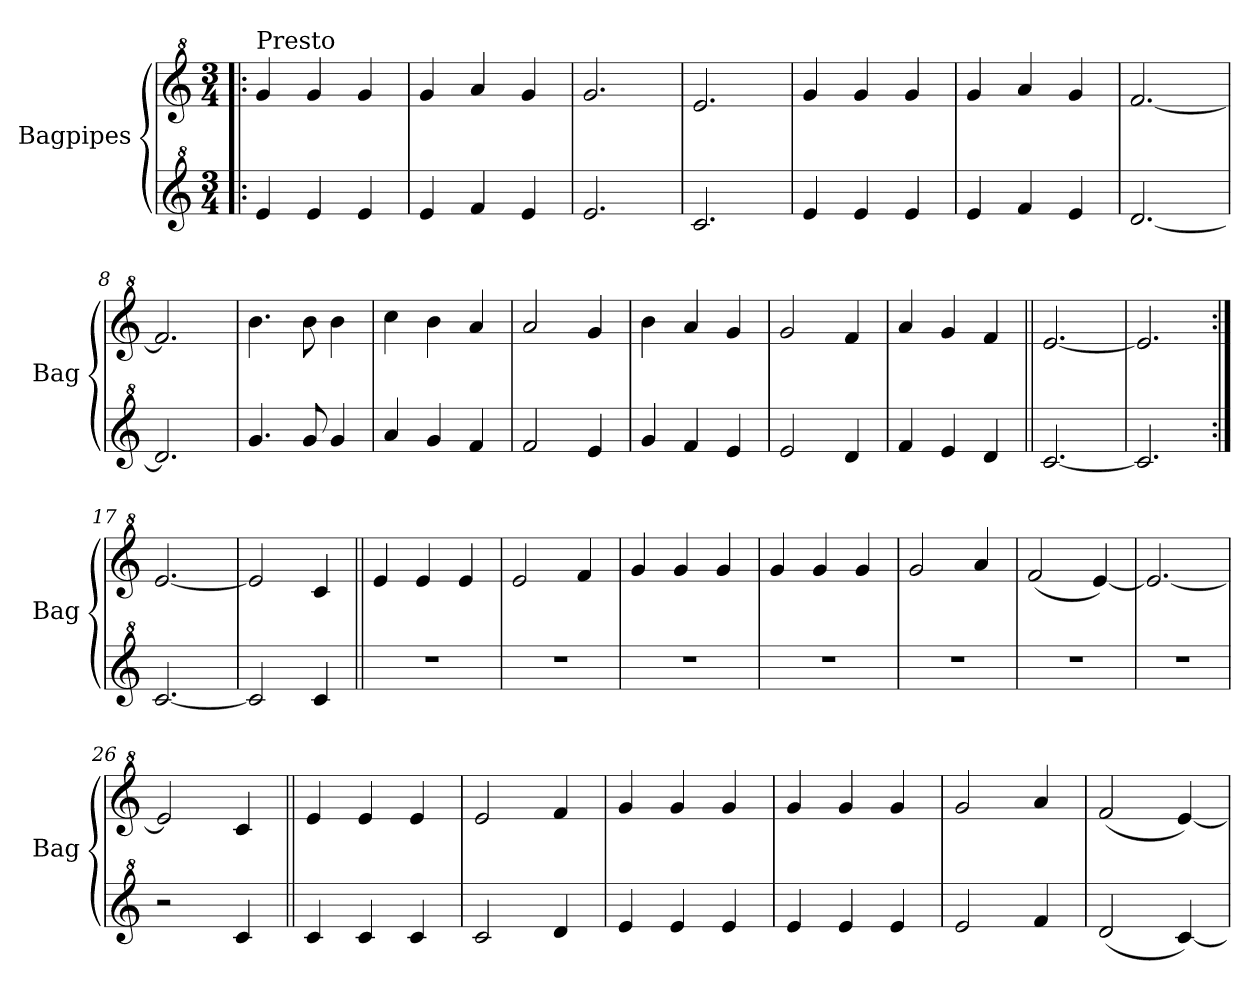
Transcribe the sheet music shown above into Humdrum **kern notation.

**kern	**kern
*part2	*part1
*staff2	*staff1
*I"Bagpipes	*I"Bagpipes
*I'Bag	*I'Bag
*clefG^2	*clefG^2
*ITrd1c2	*ITrd1c2
*k[b-e-]	*k[b-e-]
*B-:	*B-:
*M3/4	*M3/4
=1!|:	=1!|:
!	!LO:TX:a:t=Presto
4dd/	4ff/
4dd/	4ff/
4dd/	4ff/
=2	=2
4dd/	4ff/
4ee-/	4gg/
4dd/	4ff/
=3	=3
2.dd/	2.ff/
=4	=4
2.b-/	2.dd/
=5	=5
4dd/	4ff/
4dd/	4ff/
4dd/	4ff/
=6	=6
4dd/	4ff/
4ee-/	4gg/
4dd/	4ff/
=7	=7
[2.cc/	[2.ee-/
=8	=8
2.cc/]	2.ee-/]
=9	=9
4.ff/	4.aa\
8ff/	8aa\
4ff/	4aa\
=10	=10
4gg/	4bb-\
4ff/	4aa\
4ee-/	4gg/
=11	=11
2ee-/	2gg/
4dd/	4ff/
=12	=12
4ff/	4aa\
4ee-/	4gg/
4dd/	4ff/
=13	=13
2dd/	2ff/
4cc/	4ee-/
=14	=14
4ee-/	4gg/
4dd/	4ff/
4cc/	4ee-/
!!LO:LB:g=z
=15||	=15||
[2.b-/	[2.dd/
=16	=16
2.b-/]	2.dd/]
=17:|!	=17:|!
[2.b-/	[2.dd/
=18	=18
2b-/]	2dd/]
4b-/	4b-/
=19||	=19||
2.r	4dd/
.	4dd/
.	4dd/
=20	=20
2.r	2dd/
.	4ee-/
=21	=21
2.r	4ff/
.	4ff/
.	4ff/
=22	=22
2.r	4ff/
.	4ff/
.	4ff/
=23	=23
2.r	2ff/
.	4gg/
=24	=24
2.r	(2ee-/
.	[4dd/)
=25	=25
2.r	2.dd/_
=26	=26
2r	2dd/]
4b-/	4b-/
=27||	=27||
4b-/	4dd/
4b-/	4dd/
4b-/	4dd/
=28	=28
2b-/	2dd/
4cc/	4ee-/
=29	=29
4dd/	4ff/
4dd/	4ff/
4dd/	4ff/
!!LO:LB:g=z
=30	=30
4dd/	4ff/
4dd/	4ff/
4dd/	4ff/
=31	=31
2dd/	2ff/
4ee-/	4gg/
=32	=32
(2cc/	(2ee-/
[4b-/)	[4dd/)
=	=
*-	*-
